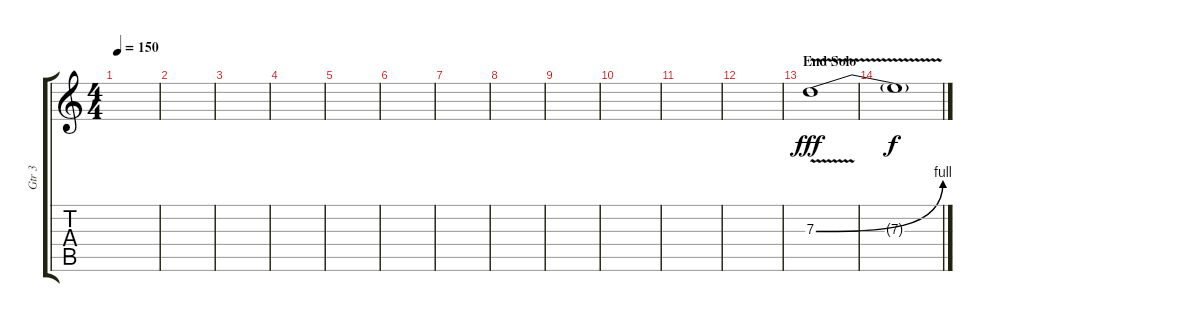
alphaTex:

\track ("Gtr 3" "Gtr 3") {instrument distortionguitar}
\staff {score tabs}
\tuning (E4 B3 G3 D3 A2 E2) {hide}
\ts (4 4)
\tempo 150
\clef g2
\ks c
|
|
|
|
|
|
|
|
|
|
|
|
\section ("" "End Solo")
7.3{be (bend 0 0 60 4) v}.1{dy fff} |
7.3{t}.1{dy f}
